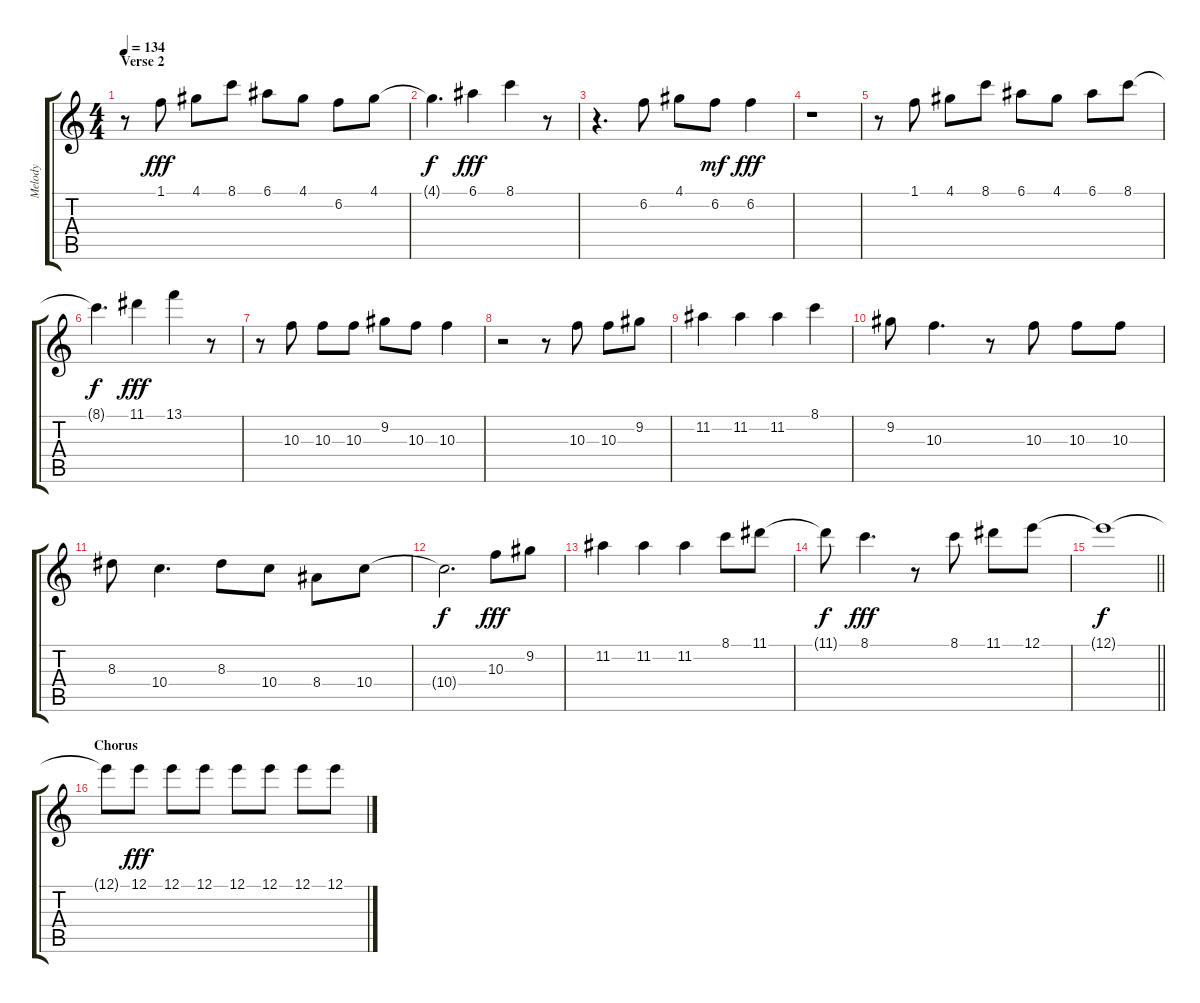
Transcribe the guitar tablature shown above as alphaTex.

\track ("Melody" "Melody") {instrument electricguitarclean}
\staff {score tabs}
\tuning (E4 B3 G3 D3 A2 E2) {hide}
\ts (4 4)
\section ("" "Verse 2")
\tempo 134
\clef g2
\ks c
r.8{dy f} 1.1.8{dy fff} 4.1.8 8.1.8 6.1.8 4.1.8 6.2.8 4.1.8 |
4.1{t}.4{d dy f} 6.1.4{dy fff} 8.1.4 r.8 |
r.4{d} 6.2.8 4.1.8 6.2.8{dy mf} 6.2.4{dy fff} |
r.1 |
r.8 1.1.8 4.1.8 8.1.8 6.1.8 4.1.8 6.1.8 8.1.8 |
8.1{t}.4{d dy f} 11.1.4{dy fff} 13.1.4 r.8 |
r.8 10.3.8 10.3.8 10.3.8 9.2.8 10.3.8 10.3.4 |
r.2 r.8 10.3.8 10.3.8 9.2.8 |
11.2.4 11.2.4 11.2.4 8.1.4 |
9.2.8 10.3.4{d} r.8 10.3.8 10.3.8 10.3.8 |
8.3.8 10.4.4{d} 8.3.8 10.4.8 8.4.8 10.4.8 |
10.4{t}.2{d dy f} 10.3.8{dy fff} 9.2.8 |
11.2.4 11.2.4 11.2.4 8.1.8 11.1.8 |
11.1{t}.8{dy f} 8.1.4{d dy fff} r.8 8.1.8 11.1.8 12.1.8 |
\barLineRight lightlight
12.1{t}.1{dy f} |
\section ("" "Chorus")
12.1{t}.8 12.1.8{dy fff} 12.1.8 12.1.8 12.1.8 12.1.8 12.1.8 12.1.8
